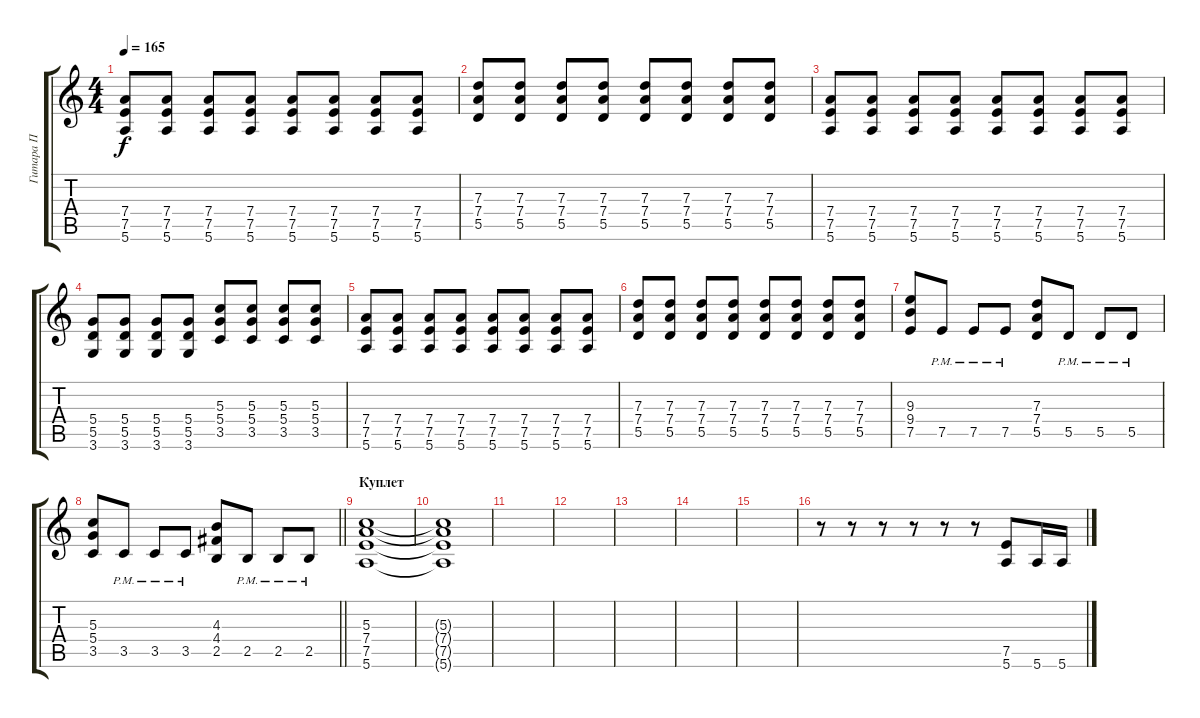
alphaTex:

\track ("Гитара П" "Гитара П") {instrument overdrivenguitar}
\staff {score tabs}
\tuning (E4 B3 G3 D3 A2 E2) {hide}
\ts (4 4)
\tempo 165
\clef g2
\ks c
(7.4 7.5 5.6).8{dy f} (7.4 7.5 5.6).8 (7.4 7.5 5.6).8 (7.4 7.5 5.6).8 (7.4 7.5 5.6).8 (7.4 7.5 5.6).8 (7.4 7.5 5.6).8 (7.4 7.5 5.6).8 |
(7.3 7.4 5.5).8 (7.3 7.4 5.5).8 (7.3 7.4 5.5).8 (7.3 7.4 5.5).8 (7.3 7.4 5.5).8 (7.3 7.4 5.5).8 (7.3 7.4 5.5).8 (7.3 7.4 5.5).8 |
(7.4 7.5 5.6).8 (7.4 7.5 5.6).8 (7.4 7.5 5.6).8 (7.4 7.5 5.6).8 (7.4 7.5 5.6).8 (7.4 7.5 5.6).8 (7.4 7.5 5.6).8 (7.4 7.5 5.6).8 |
(5.4 5.5 3.6).8 (5.4 5.5 3.6).8 (5.4 5.5 3.6).8 (5.4 5.5 3.6).8 (5.3 5.4 3.5).8 (5.3 5.4 3.5).8 (5.3 5.4 3.5).8 (5.3 5.4 3.5).8 |
(7.4 7.5 5.6).8 (7.4 7.5 5.6).8 (7.4 7.5 5.6).8 (7.4 7.5 5.6).8 (7.4 7.5 5.6).8 (7.4 7.5 5.6).8 (7.4 7.5 5.6).8 (7.4 7.5 5.6).8 |
(7.3 7.4 5.5).8 (7.3 7.4 5.5).8 (7.3 7.4 5.5).8 (7.3 7.4 5.5).8 (7.3 7.4 5.5).8 (7.3 7.4 5.5).8 (7.3 7.4 5.5).8 (7.3 7.4 5.5).8 |
(9.3 9.4 7.5).8 7.5{pm}.8 7.5{pm}.8 7.5{pm}.8 (7.3 7.4 5.5).8 5.5{pm}.8 5.5{pm}.8 5.5{pm}.8 |
\barLineRight lightlight
(5.3 5.4 3.5).8 3.5{pm}.8 3.5{pm}.8 3.5{pm}.8 (4.3 4.4 2.5).8 2.5{pm}.8 2.5{pm}.8 2.5{pm}.8 |
\section ("" "Куплет")
(5.3 7.4 7.5 5.6).1{volume 0} |
(5.3{t} 7.4{t} 7.5{t} 5.6{t}).1 |
|
|
|
|
|
r.8{volume 13} r.8 r.8 r.8 r.8 r.8 (7.5 5.6).8 5.6.16 5.6.16
